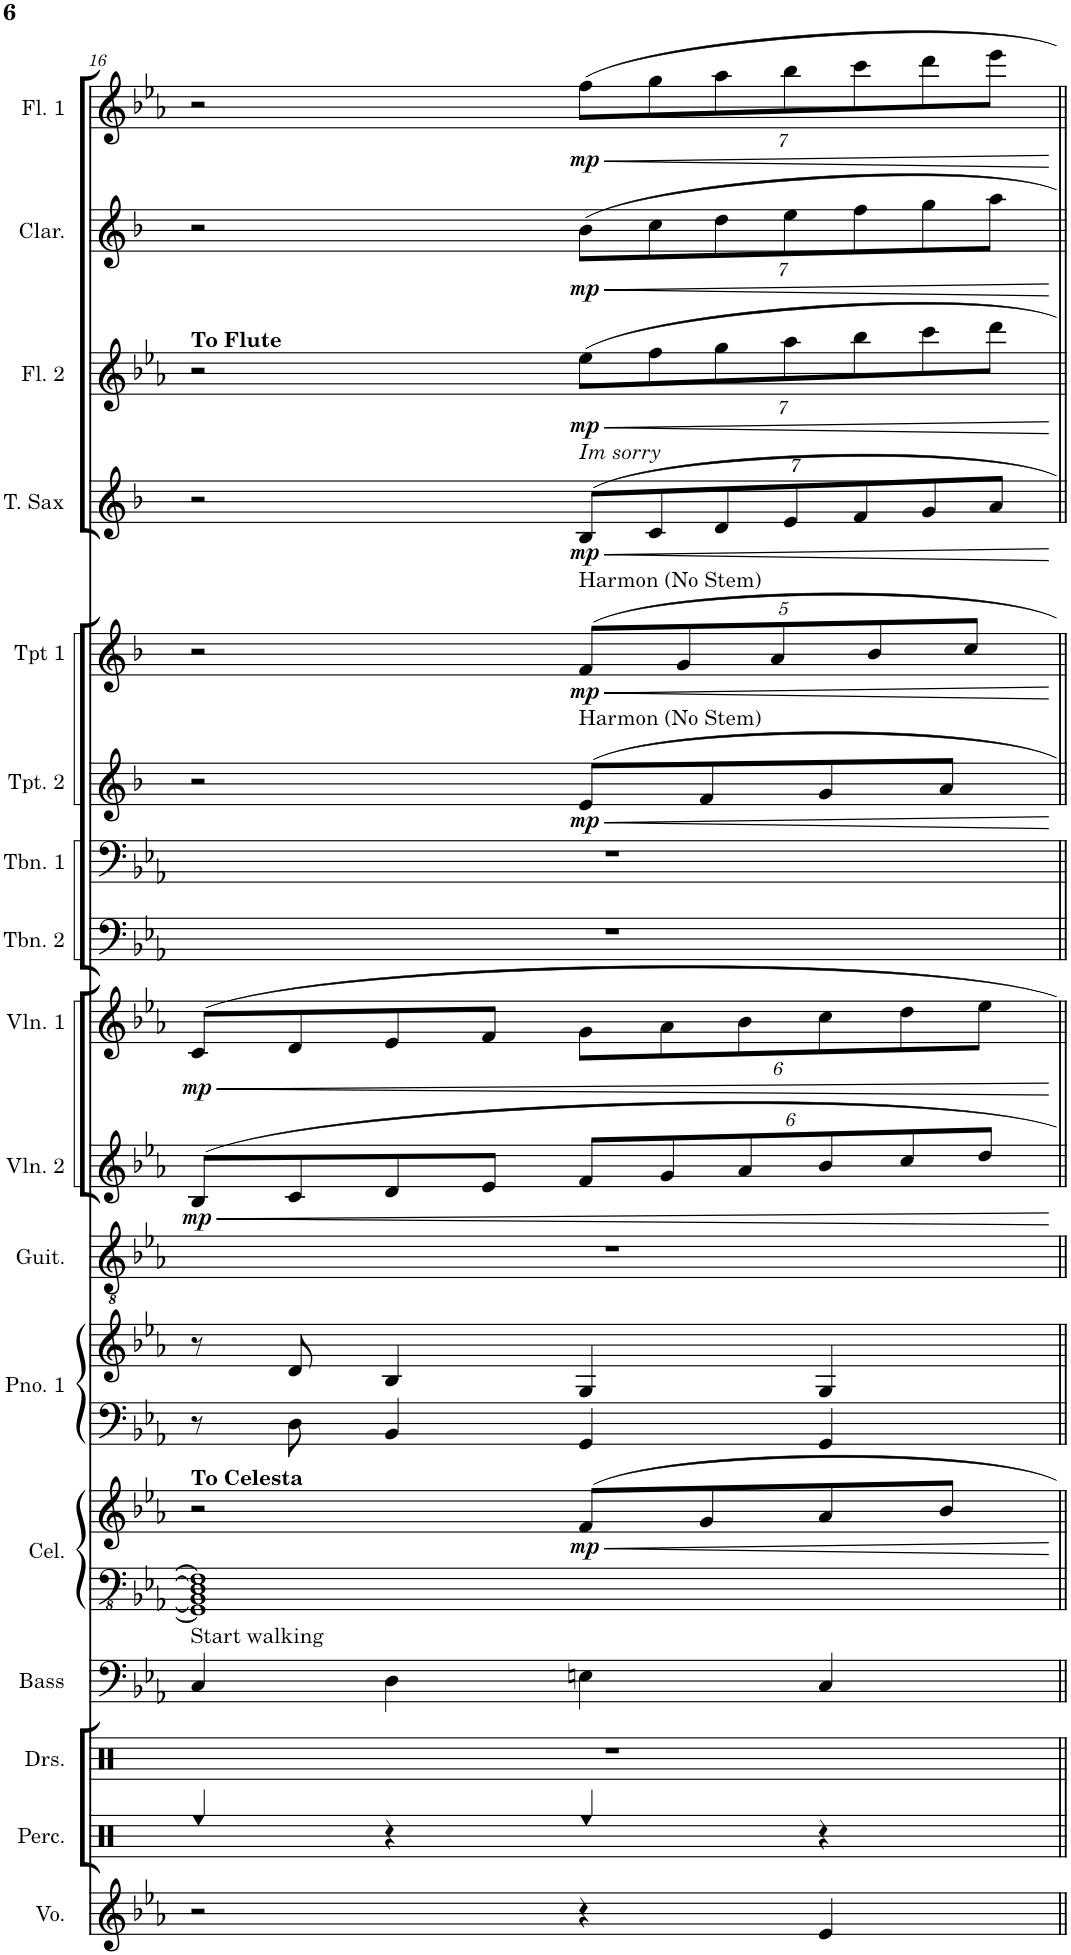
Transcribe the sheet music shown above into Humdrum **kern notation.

**kern	**kern	**kern	**kern	**kern	**kern	**dynam	**kern	**kern	**kern	**kern	**dynam	**kern	**dynam	**kern	**kern	**kern	**dynam	**kern	**dynam	**kern	**dynam	**kern	**dynam	**kern	**dynam	**kern	**dynam
*part17	*part16	*part15	*part14	*part13	*part13	*part13	*part12	*part12	*part11	*part10	*part10	*part9	*part9	*part8	*part7	*part6	*part6	*part5	*part5	*part4	*part4	*part3	*part3	*part2	*part2	*part1	*part1
*staff19	*staff18	*staff17	*staff16	*staff15	*staff14	*staff14/15	*staff13	*staff12	*staff11	*staff10	*staff10	*staff9	*staff9	*staff8	*staff7	*staff6	*staff6	*staff5	*staff5	*staff4	*staff4	*staff3	*staff3	*staff2	*staff2	*staff1	*staff1
*I"Voice	*I"Percussion	*I"Drumset	*I"Bass	*I"Piano 2	*	*	*I"Piano 1	*	*I"Guitar	*I"Violin 2	*	*I"Violin 1	*	*I"Trombone 2	*I"Trombone 1	*I"Trumpet 2	*	*I"Trumpet 1	*	*I"Tenor Sax	*	*I"Alto Sax (Doubles Flute)	*	*I"Clarinet	*	*I"Flute	*
*I'Vo.	*I'Perc.	*I'Drs.	*I'Bass	*I'Pno. 2	*	*	*I'Pno. 1	*	*I'Guit.	*I'Vln. 2	*	*I'Vln. 1	*	*I'Tbn. 2	*I'Tbn. 1	*I'Tpt. 2	*	*I'Tpt 1	*	*I'T. Sax	*	*I'Alto	*	*I'Clar.	*	*I'Fl. 1	*
!!LO:PB:g=z
*clefG2	*clefX	*clefX	*clefF4	*clefFv4	*clefG2	*	*clefF4	*clefG2	*clefGv2	*clefG2	*	*clefG2	*	*clefF4	*clefF4	*clefG2	*	*clefG2	*	*clefG2	*	*clefG2	*	*clefG2	*	*clefG2	*
*	*	*	*Trd7c12	*Trd-7c-12	*Trd-7c-12	*	*	*	*	*	*	*	*	*	*	*Trd1c2	*	*Trd1c2	*	*Trd8c14	*	*Trd5c9	*	*Trd1c2	*	*	*
*k[b-e-a-]	*k[]	*k[]	*k[b-e-a-]	*k[b-e-a-]	*k[b-e-a-]	*	*k[b-e-a-]	*k[b-e-a-]	*k[b-e-a-]	*k[b-e-a-]	*	*k[b-e-a-]	*	*k[b-e-a-]	*k[b-e-a-]	*k[b-]	*	*k[b-]	*	*k[b-]	*	*k[b-e-a-]	*	*k[b-]	*	*k[b-e-a-]	*
*M2/2	*M2/2	*M2/2	*M2/2	*M2/2	*M2/2	*	*M2/2	*M2/2	*M2/2	*M2/2	*	*M2/2	*	*M2/2	*M2/2	*M2/2	*	*M2/2	*	*M2/2	*	*M2/2	*	*M2/2	*	*M2/2	*
*met(c|)	*met(c|)	*met(c|)	*met(c|)	*met(c|)	*met(c|)	*	*met(c|)	*met(c|)	*met(c|)	*met(c|)	*	*met(c|)	*	*met(c|)	*met(c|)	*met(c|)	*	*met(c|)	*	*met(c|)	*	*met(c|)	*	*met(c|)	*	*met(c|)	*
=16	=16	=16	=16	=16	=16	=16	=16	=16	=16	=16	=16	=16	=16	=16	=16	=16	=16	=16	=16	=16	=16	=16	=16	=16	=16	=16	=16
!	!	!	!	!	!	!	!	!	!	!	!	!	!	!	!	!	!	!	!	!	!	!LO:TX:a:B:t=To Flute	!	!	!	!	!
!	!	!	!	!	!LO:TX:a:B:t=To Celesta	!	!	!	!	!	!	!	!	!	!	!	!	!	!	!	!	!	!	!	!	!	!
!	!	!	!LO:TX:a:t=Start walking	!	!	!	!	!	!	!	!	!	!	!	!	!	!	!	!	!	!	!	!	!	!	!	!
!	!	!	!	!	!	!	!	!	!	!	!LO:HP:b	!	!LO:HP:b	!	!	!	!	!	!	!	!	!	!	!	!	!	!
!	!	!	!	!	!	!	!	!	!	!	!LO:DY:n=1:b	!	!LO:DY:n=1:b	!	!	!	!	!	!	!	!	!	!	!	!	!	!
2r	4Ree/	1r	4C/	1GGG] 1BBB-] 1DD] 1FF]	2r	.	8r	8r	1r	8B-/L	< mp	8c/L	< mp	1r	1r	2r	.	2r	.	2r	.	2r	.	2r	.	2r	.
.	.	.	.	.	.	.	8D\	8d/	.	8c/	.	8d/	.	.	.	.	.	.	.	.	.	.	.	.	.	.	.
.	4r	.	4D\	.	.	.	4BB-/	4B-/	.	8d/	.	8e-/	.	.	.	.	.	.	.	.	.	.	.	.	.	.	.
.	.	.	.	.	.	.	.	.	.	8e-/J	.	8f/J	.	.	.	.	.	.	.	.	.	.	.	.	.	.	.
!	!	!	!	!	!	!LO:HP:b	!	!	!	!	!	!	!	!	!	!	!	!	!	!	!	!	!	!	!	!	!
*	*	*	*	*	*	*	*	*	*	*Xbrackettup	*	*Xbrackettup	*	*	*	*	*	*	*	*	*	*	*	*	*	*	*
!	!	!	!	!	!	!	!	!	!	!	!	!	!	!	!	!	!LO:HP:b	!	!	!	!	!	!	!	!	!	!
*	*	*	*	*	*	*	*	*	*	*	*	*	*	*	*	*	*	*Xbrackettup	*	*	*	*	*	*	*	*	*
!	!	!	!	!	!	!	!	!	!	!	!	!	!	!	!	!	!	!	!LO:HP:b	!	!	!	!	!	!	!	!
*	*	*	*	*	*	*	*	*	*	*	*	*	*	*	*	*	*	*	*	*Xbrackettup	*	*	*	*	*	*	*
!	!	!	!	!	!	!	!	!	!	!	!	!	!	!	!	!	!	!	!	!	!LO:HP:b	!	!	!	!	!	!
*	*	*	*	*	*	*	*	*	*	*	*	*	*	*	*	*	*	*	*	*	*	*Xbrackettup	*	*	*	*	*
!	!	!	!	!	!	!	!	!	!	!	!	!	!	!	!	!	!	!	!	!	!	!	!LO:HP:b	!	!	!	!
*	*	*	*	*	*	*	*	*	*	*	*	*	*	*	*	*	*	*	*	*	*	*	*	*Xbrackettup	*	*	*
!	!	!	!	!	!	!	!	!	!	!	!	!	!	!	!	!	!	!	!	!	!	!	!	!	!LO:HP:b	!	!
*	*	*	*	*	*	*	*	*	*	*	*	*	*	*	*	*	*	*	*	*	*	*	*	*	*	*Xbrackettup	*
!	!	!	!	!	!	!	!	!	!	!	!	!	!	!	!	!	!	!	!	!LO:TX:a:i:t=Im sorry	!	!	!	!	!	!	!
!	!	!	!	!	!	!	!	!	!	!	!	!	!	!	!	!	!	!LO:TX:a:t=Harmon (No Stem)	!	!	!	!	!	!	!	!	!
!	!	!	!	!	!	!	!	!	!	!	!	!	!	!	!	!LO:TX:a:t=Harmon (No Stem)	!	!	!	!	!	!	!	!	!	!	!
!	!	!	!	!	!	!LO:DY:n=1:b	!	!	!	!	!	!	!	!	!	!	!LO:DY:n=1:b	!	!LO:DY:n=1:b	!	!LO:DY:n=1:b	!	!LO:DY:n=1:b	!	!LO:DY:n=1:b	!	!LO:HP:b
!	!	!	!	!	!	!	!	!	!	!	!	!	!	!	!	!	!	!	!	!	!	!	!	!	!	!	!LO:DY:n=1:b
4r	4Ree/	.	4En\	.	8f/L	< mp	4GG/	4G/	.	12f/L	.	12g\L	.	.	.	8e/L	< mp	10f/L	< mp	14B-/L	< mp	14ee-\L	< mp	14b-\L	< mp	14ff\L	< mp
.	.	.	.	.	.	.	.	.	.	.	.	.	.	.	.	.	.	.	.	14c/	.	14ff\	.	14cc\	.	14gg\	.
.	.	.	.	.	.	.	.	.	.	12g/	.	12a-\	.	.	.	.	.	.	.	.	.	.	.	.	.	.	.
.	.	.	.	.	.	.	.	.	.	.	.	.	.	.	.	.	.	10g/	.	.	.	.	.	.	.	.	.
.	.	.	.	.	8g/	.	.	.	.	.	.	.	.	.	.	8f/	.	.	.	.	.	.	.	.	.	.	.
.	.	.	.	.	.	.	.	.	.	.	.	.	.	.	.	.	.	.	.	14d/	.	14gg\	.	14dd\	.	14aa-\	.
.	.	.	.	.	.	.	.	.	.	12a-/	.	12b-\	.	.	.	.	.	.	.	.	.	.	.	.	.	.	.
.	.	.	.	.	.	.	.	.	.	.	.	.	.	.	.	.	.	10a/	.	.	.	.	.	.	.	.	.
.	.	.	.	.	.	.	.	.	.	.	.	.	.	.	.	.	.	.	.	14e/	.	14aa-\	.	14ee\	.	14bb-\	.
4e-/	4r	.	4C/	.	8a-/	.	4GG/	4G/	.	12b-/	.	12cc\	.	.	.	8g/	.	.	.	.	.	.	.	.	.	.	.
.	.	.	.	.	.	.	.	.	.	.	.	.	.	.	.	.	.	.	.	14f/	.	14bb-\	.	14ff\	.	14ccc\	.
.	.	.	.	.	.	.	.	.	.	.	.	.	.	.	.	.	.	10b-/	.	.	.	.	.	.	.	.	.
.	.	.	.	.	.	.	.	.	.	12cc/	.	12dd\	.	.	.	.	.	.	.	.	.	.	.	.	.	.	.
.	.	.	.	.	.	.	.	.	.	.	.	.	.	.	.	.	.	.	.	14g/	.	14ccc\	.	14gg\	.	14ddd\	.
.	.	.	.	.	8b-/J	.	.	.	.	.	.	.	.	.	.	8a/J	.	.	.	.	.	.	.	.	.	.	.
.	.	.	.	.	.	.	.	.	.	.	.	.	.	.	.	.	.	10cc/J	.	.	.	.	.	.	.	.	.
.	.	.	.	.	.	.	.	.	.	12dd/J	.	12ee-\J	.	.	.	.	.	.	.	.	.	.	.	.	.	.	.
.	.	.	.	.	.	.	.	.	.	.	.	.	.	.	.	.	.	.	.	14a/J	.	14ddd\J	.	14aa\J	.	14eee-\J	.
.	.	.	.	.	.	[	.	.	.	.	[	.	[	.	.	.	[	.	[	.	[	.	[	.	[	.	[
=||	=||	=||	=||	=||	=||	=||	=||	=||	=||	=||	=||	=||	=||	=||	=||	=||	=||	=||	=||	=||	=||	=||	=||	=||	=||	=||	=||
*-	*-	*-	*-	*-	*-	*-	*-	*-	*-	*-	*-	*-	*-	*-	*-	*-	*-	*-	*-	*-	*-	*-	*-	*-	*-	*-	*-
